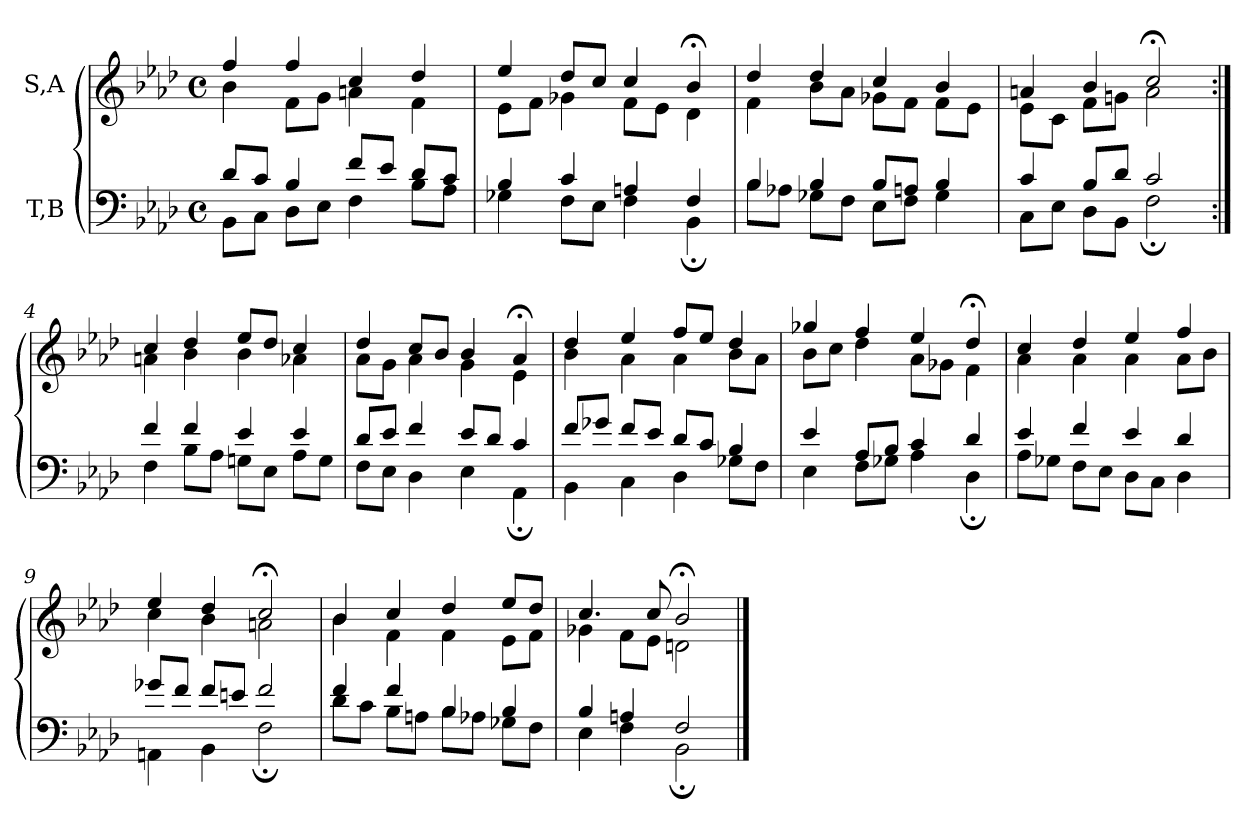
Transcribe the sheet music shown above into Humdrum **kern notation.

**kern	**kern
*part2	*part1
*staff2	*staff1
*I"T,B	*I"S,A
*clefF4	*clefG2
*k[b-e-a-d-]	*k[b-e-a-d-]
*M4/4	*M4/4
*met(c)	*met(c)
=	=
*^	*^
8d-L	8BB-L	4ff	4b-
8cJ	8CJ	.	.
4B-	8D-L	4ff	8fL
.	8E-J	.	8gJ
8fL	4F	4cc	4an
8e-J	.	.	.
8d-L	8B-L	4dd-	4f
8cJ	8A-J	.	.
=1	=1	=1	=1
4B-	4G-X	4ee-	8e-L
.	.	.	8fJ
4c	8FL	8dd-L	4g-X
.	8E-J	8ccJ	.
4An	4F	4cc	8fL
.	.	.	8e-J
4F	4BB-;	4b-;<	4d-
=2	=2	=2	=2
4B-	8B-L	4dd-	4f
.	8A-XJ	.	.
4B-	8G-XL	4dd-	8b-L
.	8FJ	.	8a-J
8B-L	8E-L	4cc	8g-XL
8AnJ	8FJ	.	8fJ
4B-	4G-	4b-	8fL
.	.	.	8e-J
=3	=3	=3	=3
4c	8CL	4an	8e-L
.	8E-J	.	8cJ
8B-L	8D-L	4b-	8fL
8d-J	8BB-J	.	8gnJ
2c	2F;	2cc;<	2a
=4:|!	=4:|!	=4:|!	=4:|!
4f	4F	4cc	4an
4f	8B-L	4dd-	4b-
.	8A-J	.	.
4e-	8GnL	8ee-L	4b-
.	8E-J	8dd-J	.
4e-	8A-L	4cc	4a-X
.	8GJ	.	.
=5	=5	=5	=5
8d-L	8FL	4dd-	8a-L
8e-J	8E-J	.	8gJ
4f	4D-	8ccL	4a-
.	.	8b-J	.
8e-L	4E-	4b-	4g
8d-J	.	.	.
4c	4AA-;	4a-;<	4e-
=6	=6	=6	=6
8fL	4BB-	4dd-	4b-
8g-XJ	.	.	.
8fL	4C	4ee-	4a-
8e-J	.	.	.
8d-L	4D-	8ffL	4a-
8cJ	.	8ee-J	.
4B-	8G-XL	4dd-	8b-L
.	8FJ	.	8a-J
=7	=7	=7	=7
4e-	4E-	4gg-X	8b-L
.	.	.	8ccJ
8A-L	8FL	4ff	4dd-
8B-J	8G-XJ	.	.
4c	4A-	4ee-	8a-L
.	.	.	8g-XJ
4d-	4D-;	4dd-;<	4f
=8	=8	=8	=8
4e-	8A-L	4cc	4a-
.	8G-XJ	.	.
4f	8FL	4dd-	4a-
.	8E-J	.	.
4e-	8D-L	4ee-	4a-
.	8CJ	.	.
4d-	4D-	4ff	8a-L
.	.	.	8b-J
=9	=9	=9	=9
8g-XL	4AAn	4ee-	4cc
8fJ	.	.	.
8fL	4BB-	4dd-	4b-
8enJ	.	.	.
2f	2F;	2cc;<	2an
=10	=10	=10	=10
4f	8d-L	4b-	4b-
.	8cJ	.	.
4f	8B-L	4cc	4f
.	8AnJ	.	.
4B-	8B-L	4dd-	4f
.	8A-XJ	.	.
4B-	8G-XL	8ee-L	8e-L
.	8FJ	8dd-J	8fJ
=11	=11	=11	=11
4B-	4E-	4.cc	4g-X
4An	4F	.	8fL
.	.	8cc	8e-J
2F	2BB-;	2b-;<	2dn
*v	*v	*	*
*	*v	*v
==	==
*-	*-
